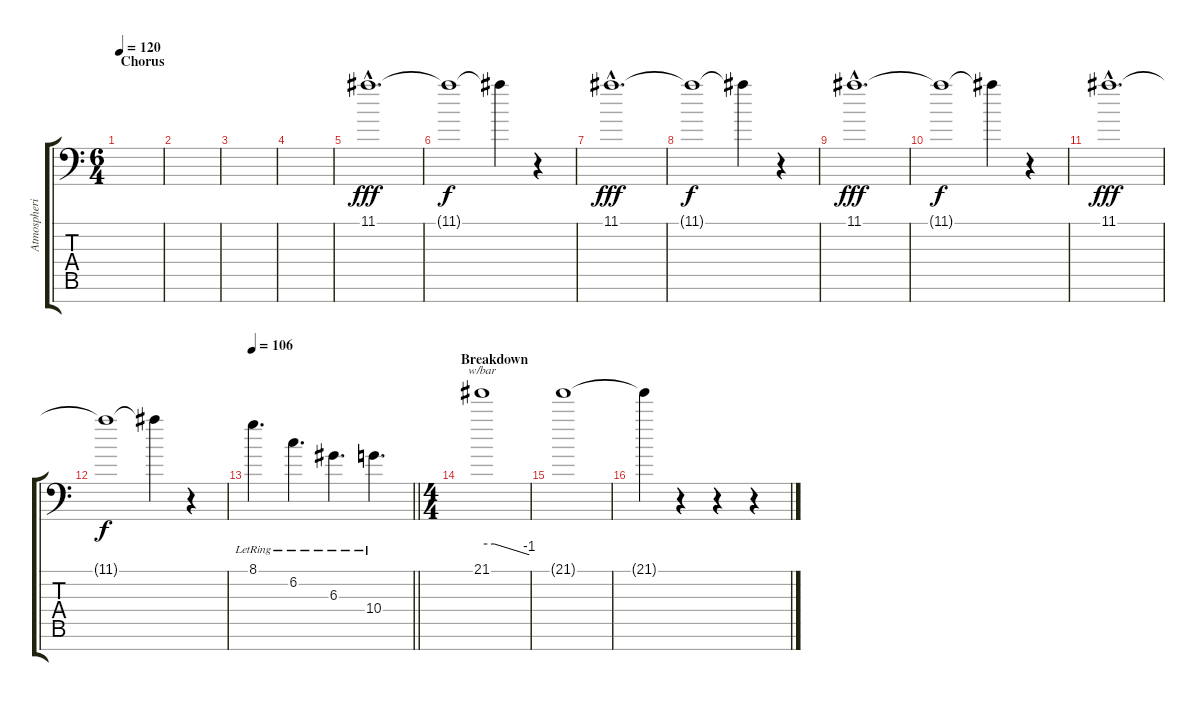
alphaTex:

\track ("Atmospherics 1" "Atmospheri") {instrument distortionguitar}
\staff {score tabs}
\tuning (B3 Gb3 D3 A2 E2 A1 E1) {hide}
\ts (6 4)
\section ("" "Chorus")
\tempo 120
\clef f4
\ks c
|
|
|
|
11.1{hac}.1{d dy fff volume 3 instrument pad2warm} |
11.1{t}.1{dy f} 11.1{t}.4 r.4{volume 13} |
11.1{hac}.1{d dy fff volume 3} |
11.1{t}.1{dy f} 11.1{t}.4 r.4{volume 13} |
11.1{hac}.1{d dy fff volume 3} |
11.1{t}.1{dy f} 11.1{t}.4 r.4{volume 13} |
11.1{hac}.1{d dy fff volume 3} |
11.1{t}.1{dy f} 11.1{t}.4 r.4{volume 6} |
\tempo 106
\barLineRight lightlight
8.1{lr}.4{d volume 10 instrument electricguitarclean} 6.2{lr}.4{d} 6.3{lr}.4{d} 10.4{lr}.4{d} |
\ts (4 4)
\section ("" "Breakdown")
21.1.1{tbe (custom default 0 0 16 0 60 -4) volume 3 instrument pad2warm} |
21.1{t}.1 |
21.1{t}.4 r.4 r.4 r.4{volume 13}
